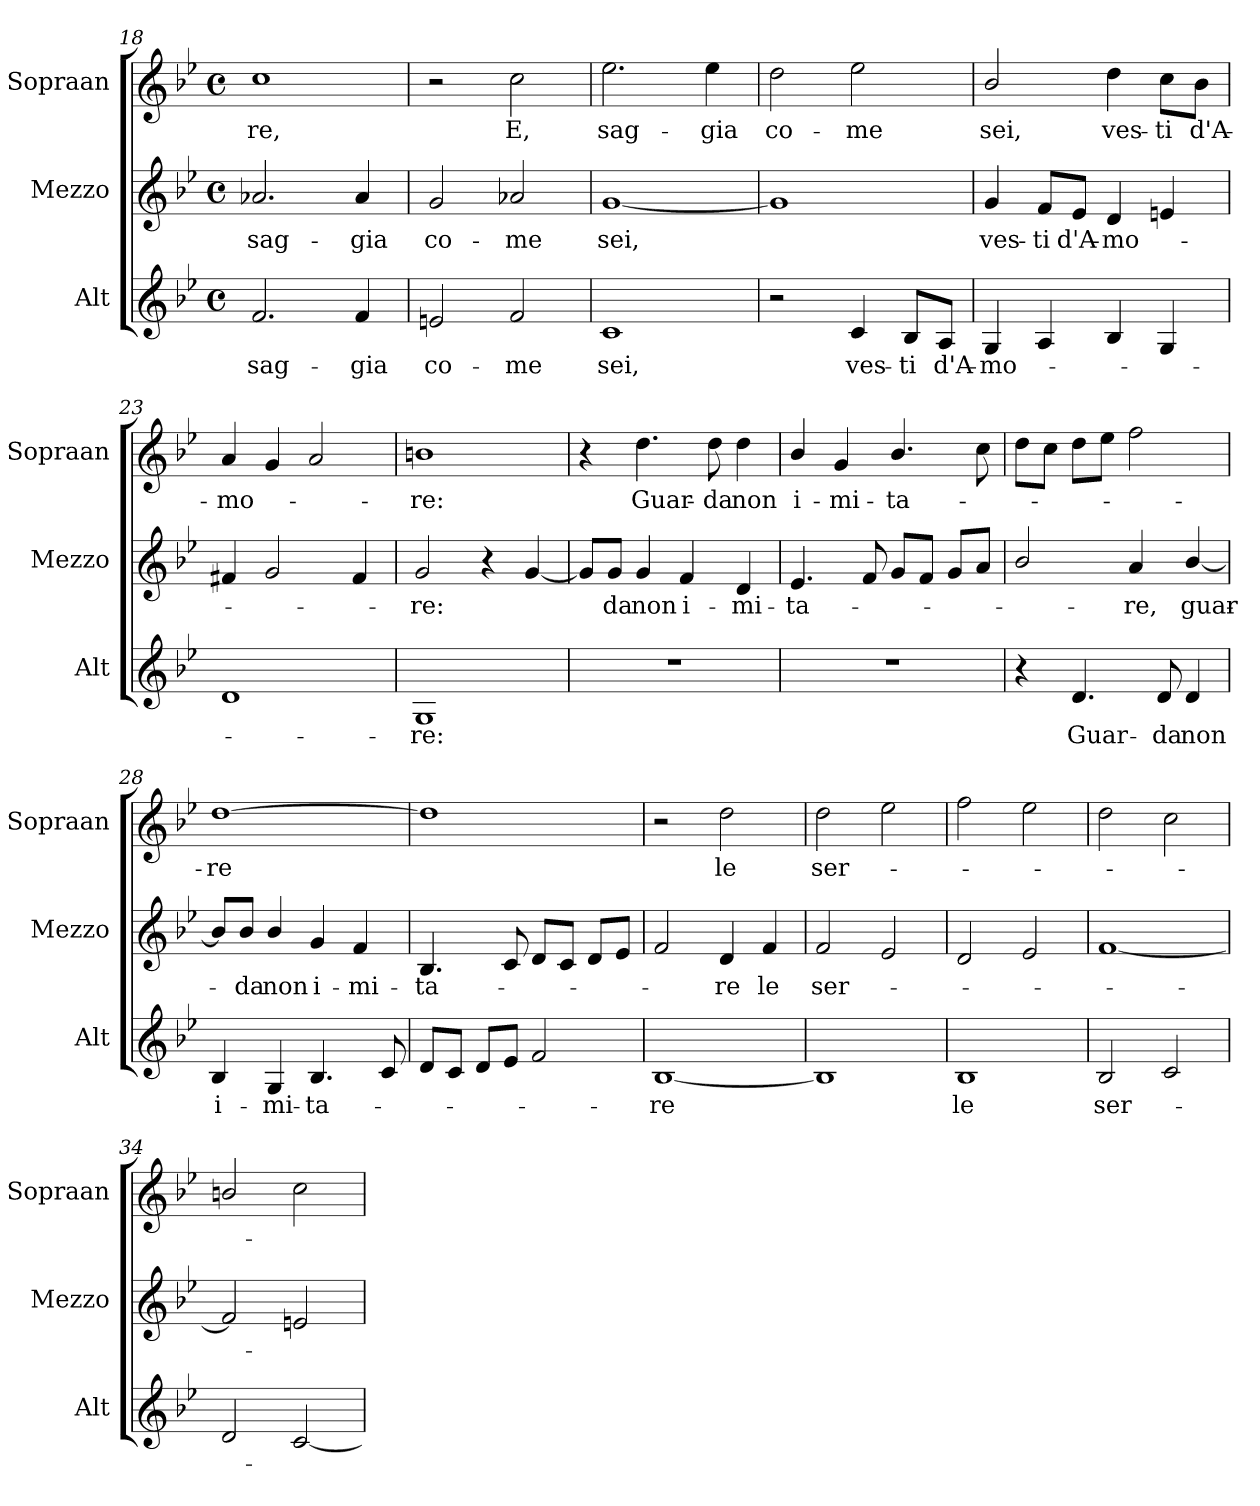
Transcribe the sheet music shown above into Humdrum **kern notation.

**kern	**text	**kern	**text	**kern	**text
*part3	*part3	*part2	*part2	*part1	*part1
*staff3	*staff3	*staff2	*staff2	*staff1	*staff1
*I"Alt	*	*I"Mezzo	*	*I"Sopraan	*
*I'Alt	*	*I'Mezzo	*	*I'Sopraan	*
!!LO:LB:g=z
*clefG2	*	*clefG2	*	*clefG2	*
*k[b-e-]	*	*k[b-e-]	*	*k[b-e-]	*
*B-:	*	*B-:	*	*B-:	*
*M4/4	*	*M4/4	*	*M4/4	*
*met(c)	*	*met(c)	*	*met(c)	*
=18	=18	=18	=18	=18	=18
!	!LO:LY:b	!	!LO:LY:b	!	!LO:LY:b
2.f/	sag-	2.a-X/	sag-	1cc	-re,
!	!LO:LY:b	!	!LO:LY:b	!	!
4f/	-gia	4a-/	-gia	.	.
=19	=19	=19	=19	=19	=19
!	!LO:LY:b	!	!LO:LY:b	!	!
2en/	co-	2g/	co-	2r	.
!	!LO:LY:b	!	!LO:LY:b	!	!LO:LY:b
2f/	-me	2a-X/	-me	2cc\	E,
=20	=20	=20	=20	=20	=20
!	!LO:LY:b	!	!LO:LY:b	!	!LO:LY:b
1c	sei,	[1g	sei,	2.ee-\	sag-
!	!	!	!	!	!LO:LY:b
.	.	.	.	4ee-\	-gia
=21	=21	=21	=21	=21	=21
!	!	!	!	!	!LO:LY:b
2r	.	1g]	.	2dd\	co-
!	!LO:LY:b	!	!	!	!LO:LY:b
4c/	ves-	.	.	2ee-\	-me
!	!LO:LY:b	!	!	!	!
8B-/L	-ti	.	.	.	.
!	!LO:LY:b	!	!	!	!
8A/J	d'A-	.	.	.	.
=22	=22	=22	=22	=22	=22
!	!LO:LY:b	!	!LO:LY:b	!	!LO:LY:b
4G/	-mo-	4g/	ves-	2b-/	sei,
!	!	!	!LO:LY:b	!	!
4A/	.	8f/L	-ti	.	.
!	!	!	!LO:LY:b	!	!
.	.	8e-/J	d'A-	.	.
!	!	!	!LO:LY:b	!	!LO:LY:b
4B-/	.	4d/	-mo-	4dd\	ves-
!	!	!	!	!	!LO:LY:b
4G/	.	4en/	.	8cc\L	-ti
!	!	!	!	!	!LO:LY:b
.	.	.	.	8b-\J	d'A-
=23	=23	=23	=23	=23	=23
!	!	!	!	!	!LO:LY:b
1d	.	4f#X/	.	4a/	-mo-
.	.	2g/	.	4g/	.
.	.	.	.	2a/	.
.	.	4f#/	.	.	.
=24	=24	=24	=24	=24	=24
!	!LO:LY:b	!	!LO:LY:b	!	!LO:LY:b
1G	-re:	2g/	-re:	1bn	-re:
!	!	!	!LO:LY:b	!	!
.	.	4r	Guar-	.	.
.	.	[4g/	.	.	.
!!LO:PB:g=z
=25	=25	=25	=25	=25	=25
1r	.	8g/L]	.	4r	.
!	!	!	!LO:LY:b	!	!
.	.	8g/J	-da	.	.
!	!	!	!LO:LY:b	!	!LO:LY:b
.	.	4g/	non	4.dd\	Guar-
!	!	!	!LO:LY:b	!	!
.	.	4f/	i-	.	.
!	!	!	!	!	!LO:LY:b
.	.	.	.	8dd\	-da
!	!	!	!LO:LY:b	!	!LO:LY:b
.	.	4d/	-mi-	4dd\	non
=26	=26	=26	=26	=26	=26
!	!	!	!LO:LY:b	!	!LO:LY:b
1r	.	4.e-/	-ta-	4b-/	i-
!	!	!	!	!	!LO:LY:b
.	.	.	.	4g/	-mi-
.	.	8f/	.	.	.
!	!	!	!	!	!LO:LY:b
.	.	8g/L	.	4.b-/	-ta-
.	.	8f/J	.	.	.
.	.	8g/L	.	.	.
.	.	8a/J	.	8cc\	.
=27	=27	=27	=27	=27	=27
4r	.	2b-/	.	8dd\L	.
.	.	.	.	8cc\J	.
!	!LO:LY:b	!	!	!	!
4.d/	Guar-	.	.	8dd\L	.
.	.	.	.	8ee-\J	.
!	!	!	!LO:LY:b	!	!
.	.	4a/	-re,	2ff\	.
!	!LO:LY:b	!	!	!	!
8d/	-da	.	.	.	.
!	!LO:LY:b	!	!LO:LY:b	!	!
4d/	non	[4b-/	guar-	.	.
=28	=28	=28	=28	=28	=28
!	!LO:LY:b	!	!	!	!LO:LY:b
4B-/	i-	8b-/L]	.	[1dd	-re
!	!	!	!LO:LY:b	!	!
.	.	8b-/J	-da	.	.
!	!LO:LY:b	!	!LO:LY:b	!	!
4G/	-mi-	4b-/	non	.	.
!	!LO:LY:b	!	!LO:LY:b	!	!
4.B-/	-ta-	4g/	i-	.	.
!	!	!	!LO:LY:b	!	!
.	.	4f/	-mi-	.	.
8c/	.	.	.	.	.
=29	=29	=29	=29	=29	=29
!	!	!	!LO:LY:b	!	!
8d/L	.	4.B-/	-ta-	1dd]	.
8c/J	.	.	.	.	.
8d/L	.	.	.	.	.
8e-/J	.	8c/	.	.	.
2f/	.	8d/L	.	.	.
.	.	8c/J	.	.	.
.	.	8d/L	.	.	.
.	.	8e-/J	.	.	.
!!LO:LB:g=z
=30	=30	=30	=30	=30	=30
!	!LO:LY:b	!	!	!	!
[1B-	-re	2f/	.	2r	.
!	!	!	!LO:LY:b	!	!LO:LY:b
.	.	4d/	-re	2dd\	le
!	!	!	!LO:LY:b	!	!
.	.	4f/	le	.	.
=31	=31	=31	=31	=31	=31
!	!	!	!LO:LY:b	!	!LO:LY:b
1B-]	.	2f/	ser-	2dd\	ser-
.	.	2e-/	.	2ee-\	.
=32	=32	=32	=32	=32	=32
!	!LO:LY:b	!	!	!	!
1B-	le	2d/	.	2ff\	.
.	.	2e-/	.	2ee-\	.
=33	=33	=33	=33	=33	=33
!	!LO:LY:b	!	!	!	!
2B-/	ser-	[1f	.	2dd\	.
2c/	.	.	.	2cc\	.
=34	=34	=34	=34	=34	=34
2d/	.	2f/]	.	2bn/	.
[2c/	.	2en/	.	2cc\	.
=	=	=	=	=	=
*-	*-	*-	*-	*-	*-
